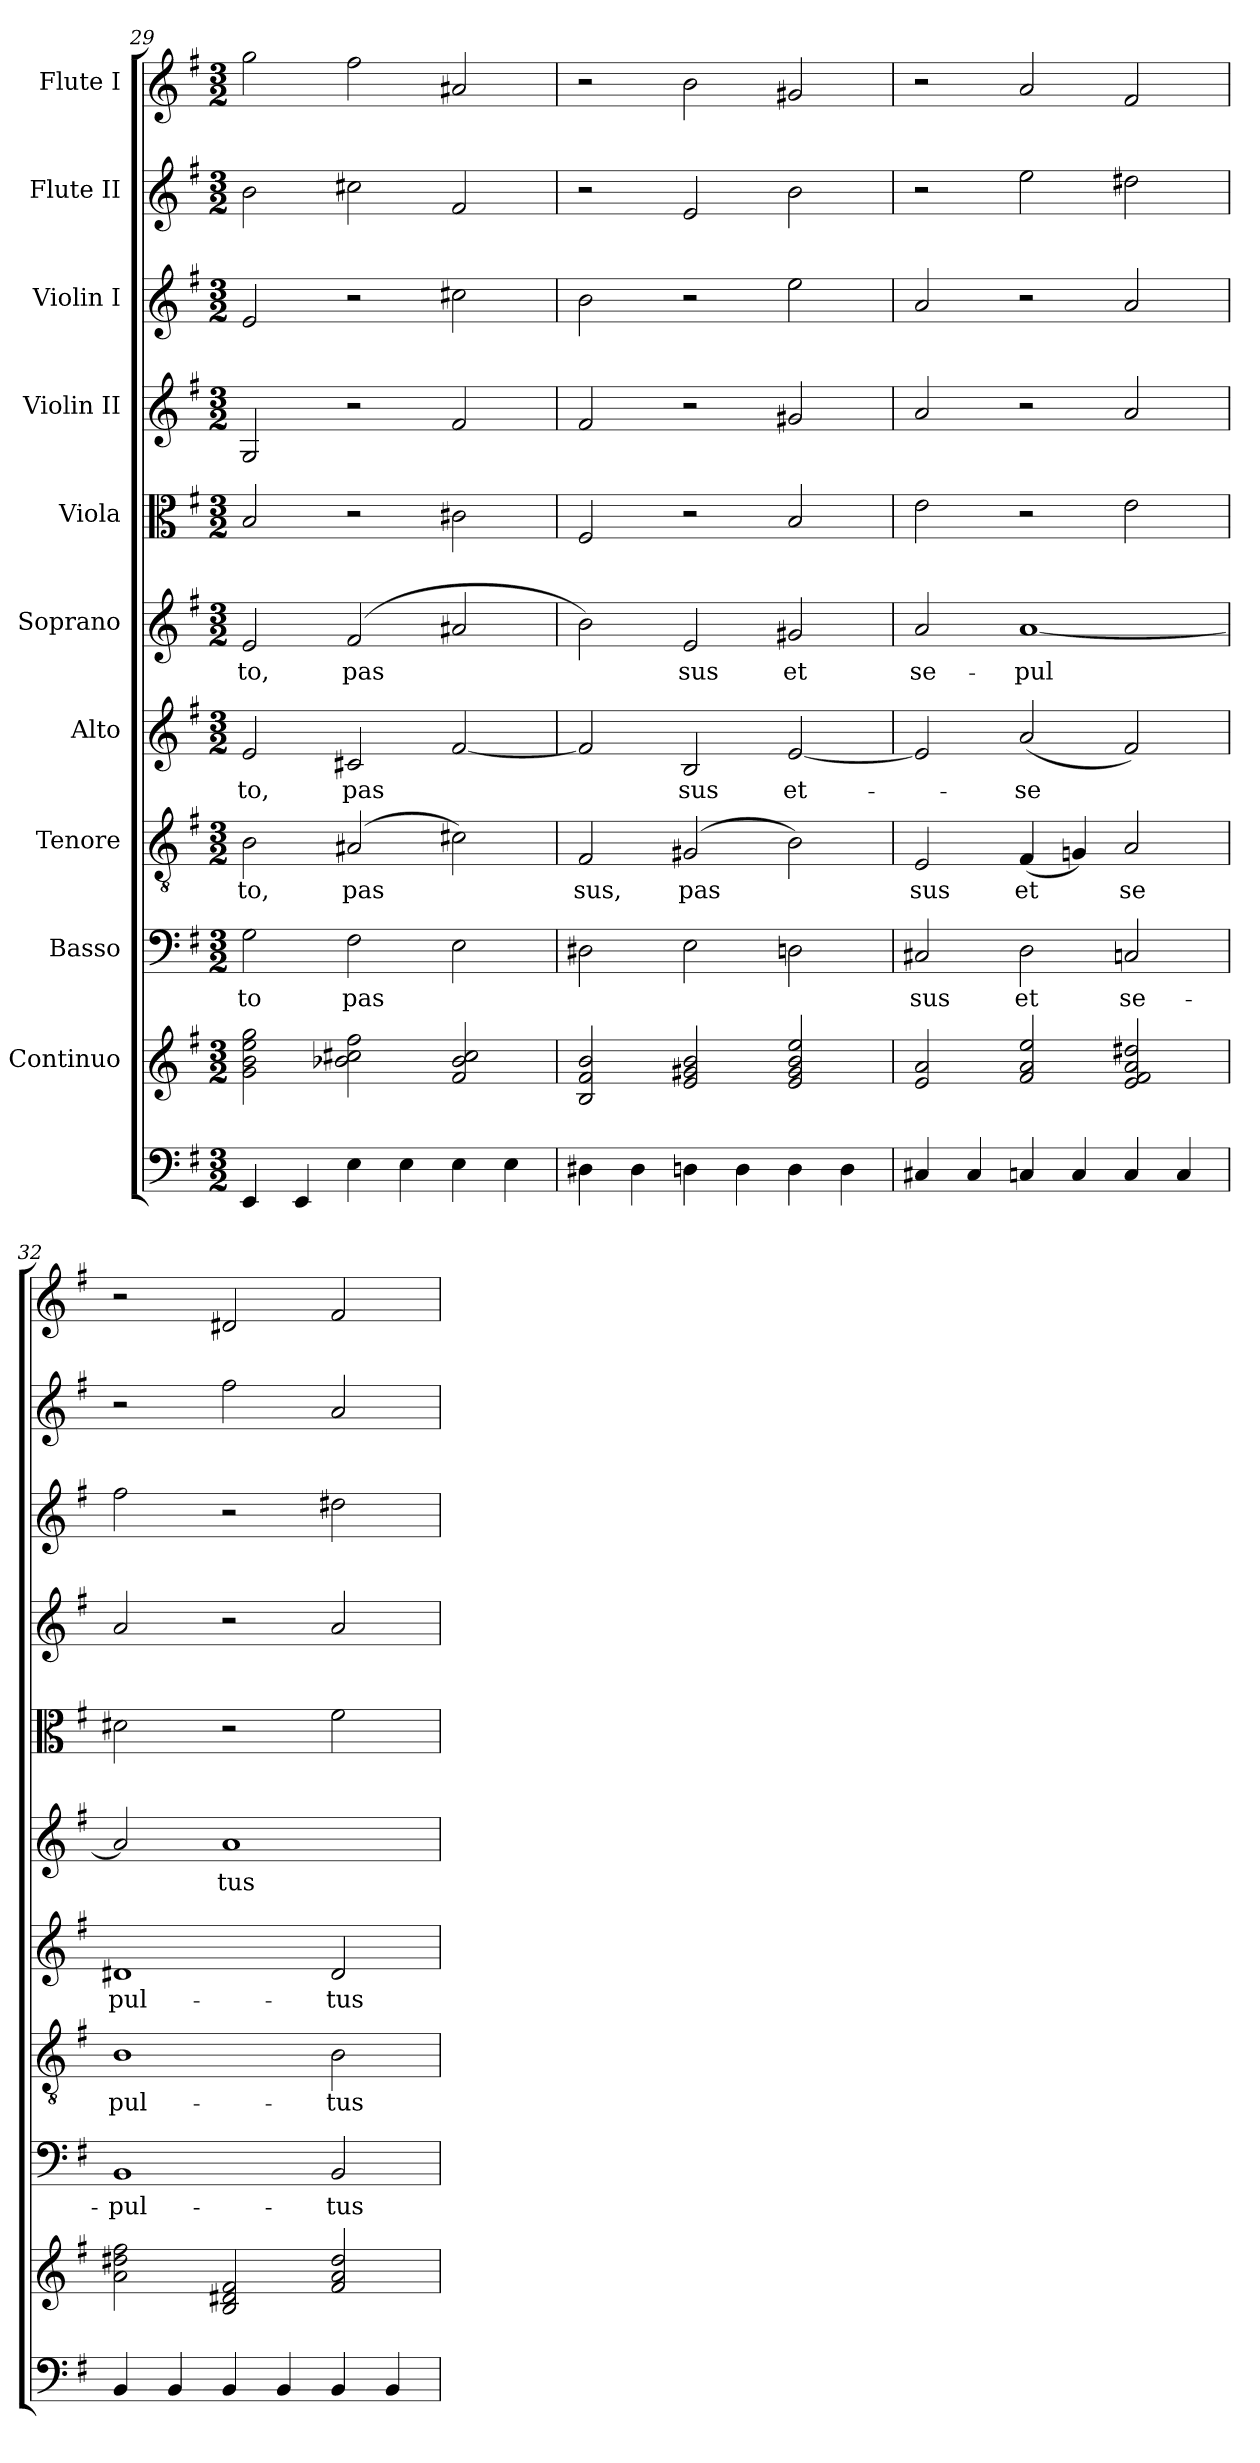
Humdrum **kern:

**kern	**kern	**kern	**text	**kern	**text	**kern	**text	**kern	**text	**kern	**kern	**kern	**kern	**kern
*part11	*part10	*part9	*part9	*part8	*part8	*part7	*part7	*part6	*part6	*part5	*part4	*part3	*part2	*part1
*staff11	*staff10	*staff9	*staff9	*staff8	*staff8	*staff7	*staff7	*staff6	*staff6	*staff5	*staff4	*staff3	*staff2	*staff1
*	*I"Continuo	*I"Basso	*	*I"Tenore	*	*I"Alto	*	*I"Soprano	*	*I"Viola	*I"Violin II	*I"Violin I	*I"Flute II	*I"Flute I
*clefF4	*clefG2	*clefF4	*	*clefGv2	*	*clefG2	*	*clefG2	*	*clefC3	*clefG2	*clefG2	*clefG2	*clefG2
*k[f#]	*k[f#]	*k[f#]	*	*k[f#]	*	*k[f#]	*	*k[f#]	*	*k[f#]	*k[f#]	*k[f#]	*k[f#]	*k[f#]
*G:	*G:	*G:	*	*G:	*	*G:	*	*G:	*	*G:	*G:	*G:	*G:	*G:
*M3/2	*M3/2	*M3/2	*	*M3/2	*	*M3/2	*	*M3/2	*	*M3/2	*M3/2	*M3/2	*M3/2	*M3/2
=29	=29	=29	=29	=29	=29	=29	=29	=29	=29	=29	=29	=29	=29	=29
!	!	!	!LO:LY:b	!	!LO:LY:b	!	!LO:LY:b	!	!LO:LY:b	!	!	!	!	!
4EE/	2g\ 2b\ 2ee\ 2gg\	2G\	to	2B\	to,	2e/	to,	2e/	to,	2B/	2G/	2e/	2b\	2gg\
4EE/	.	.	.	.	.	.	.	.	.	.	.	.	.	.
!	!	!	!LO:LY:b	!	!LO:LY:b	!	!LO:LY:b	!	!LO:LY:b	!	!	!	!	!
4E\	2b-X\ 2cc#X\ 2ff#\	2F#\	pas	(<2A#X/	pas	2c#X/	pas	(<2f#/	pas	2r	2r	2r	2cc#X\	2ff#\
4E\	.	.	.	.	.	.	.	.	.	.	.	.	.	.
4E\	2f#/ 2b-/ 2cc#/	2E\	.	2c#X\)	.	[<2f#/	.	2a#X/	.	2c#X\	2f#/	2cc#X\	2f#/	2a#X/
4E\	.	.	.	.	.	.	.	.	.	.	.	.	.	.
=30	=30	=30	=30	=30	=30	=30	=30	=30	=30	=30	=30	=30	=30	=30
!	!	!	!	!	!LO:LY:b	!	!	!	!	!	!	!	!	!
4D#X\	2B/ 2f#/ 2b/	2D#X\	.	2F#/	sus,	2f#/]	.	2b\)	.	2F#/	2f#/	2b\	2r	2r
4D#\	.	.	.	.	.	.	.	.	.	.	.	.	.	.
!	!	!	!	!	!LO:LY:b	!	!LO:LY:b	!	!LO:LY:b	!	!	!	!	!
4Dn\	2e/ 2g#X/ 2b/	2E\	.	(<2G#X/	pas	2B/	sus	2e/	sus	2r	2r	2r	2e/	2b\
4D\	.	.	.	.	.	.	.	.	.	.	.	.	.	.
!	!	!	!	!	!	!	!LO:LY:b	!	!LO:LY:b	!	!	!	!	!
4D\	2e/ 2g#/ 2b/ 2ee/	2Dn\	.	2B\)	.	[<2e/	et-	2g#X/	et	2B/	2g#X/	2ee\	2b\	2g#X/
4D\	.	.	.	.	.	.	.	.	.	.	.	.	.	.
!!LO:PB:g=z
=31	=31	=31	=31	=31	=31	=31	=31	=31	=31	=31	=31	=31	=31	=31
!	!	!	!LO:LY:b	!	!LO:LY:b	!	!	!	!LO:LY:b	!	!	!	!	!
4C#X/	2e/ 2a/	2C#X/	sus	2E/	sus	2e/]	.	2a/	se-	2e\	2a/	2a/	2r	2r
4C#/	.	.	.	.	.	.	.	.	.	.	.	.	.	.
!	!	!	!LO:LY:b	!	!LO:LY:b	!	!LO:LY:b	!	!LO:LY:b	!	!	!	!	!
4Cn/	2f#/ 2a/ 2ee/	2D\	et	(<4F#/	et	(<2a/	-se	[<1a	-pul	2r	2r	2r	2ee\	2a/
4C/	.	.	.	4Gni/)	.	.	.	.	.	.	.	.	.	.
!	!	!	!LO:LY:b	!	!LO:LY:b	!	!	!	!	!	!	!	!	!
4C/	2e/ 2f#/ 2a/ 2dd#X/	2Cn/	se-	2A/	se	2f#/)	.	.	.	2e\	2a/	2a/	2dd#X\	2f#/
4C/	.	.	.	.	.	.	.	.	.	.	.	.	.	.
=32	=32	=32	=32	=32	=32	=32	=32	=32	=32	=32	=32	=32	=32	=32
!	!	!	!LO:LY:b	!	!LO:LY:b	!	!LO:LY:b	!	!	!	!	!	!	!
4BB/	2a\ 2dd#X\ 2ff#\	1BB	-pul-	1B	pul-	1d#X	pul-	2a/]	.	2d#X\	2a/	2ff#\	2r	2r
4BB/	.	.	.	.	.	.	.	.	.	.	.	.	.	.
!	!	!	!	!	!	!	!	!	!LO:LY:b	!	!	!	!	!
4BB/	2B/ 2d#X/ 2f#/	.	.	.	.	.	.	1a	tus	2r	2r	2r	2ff#\	2d#X/
4BB/	.	.	.	.	.	.	.	.	.	.	.	.	.	.
!	!	!	!LO:LY:b	!	!LO:LY:b	!	!LO:LY:b	!	!	!	!	!	!	!
4BB/	2f#/ 2a/ 2dd#/	2BB/	-tus	2B\	-tus	2d#/	-tus	.	.	2f#\	2a/	2dd#X\	2a/	2f#/
4BB/	.	.	.	.	.	.	.	.	.	.	.	.	.	.
=	=	=	=	=	=	=	=	=	=	=	=	=	=	=
*-	*-	*-	*-	*-	*-	*-	*-	*-	*-	*-	*-	*-	*-	*-
